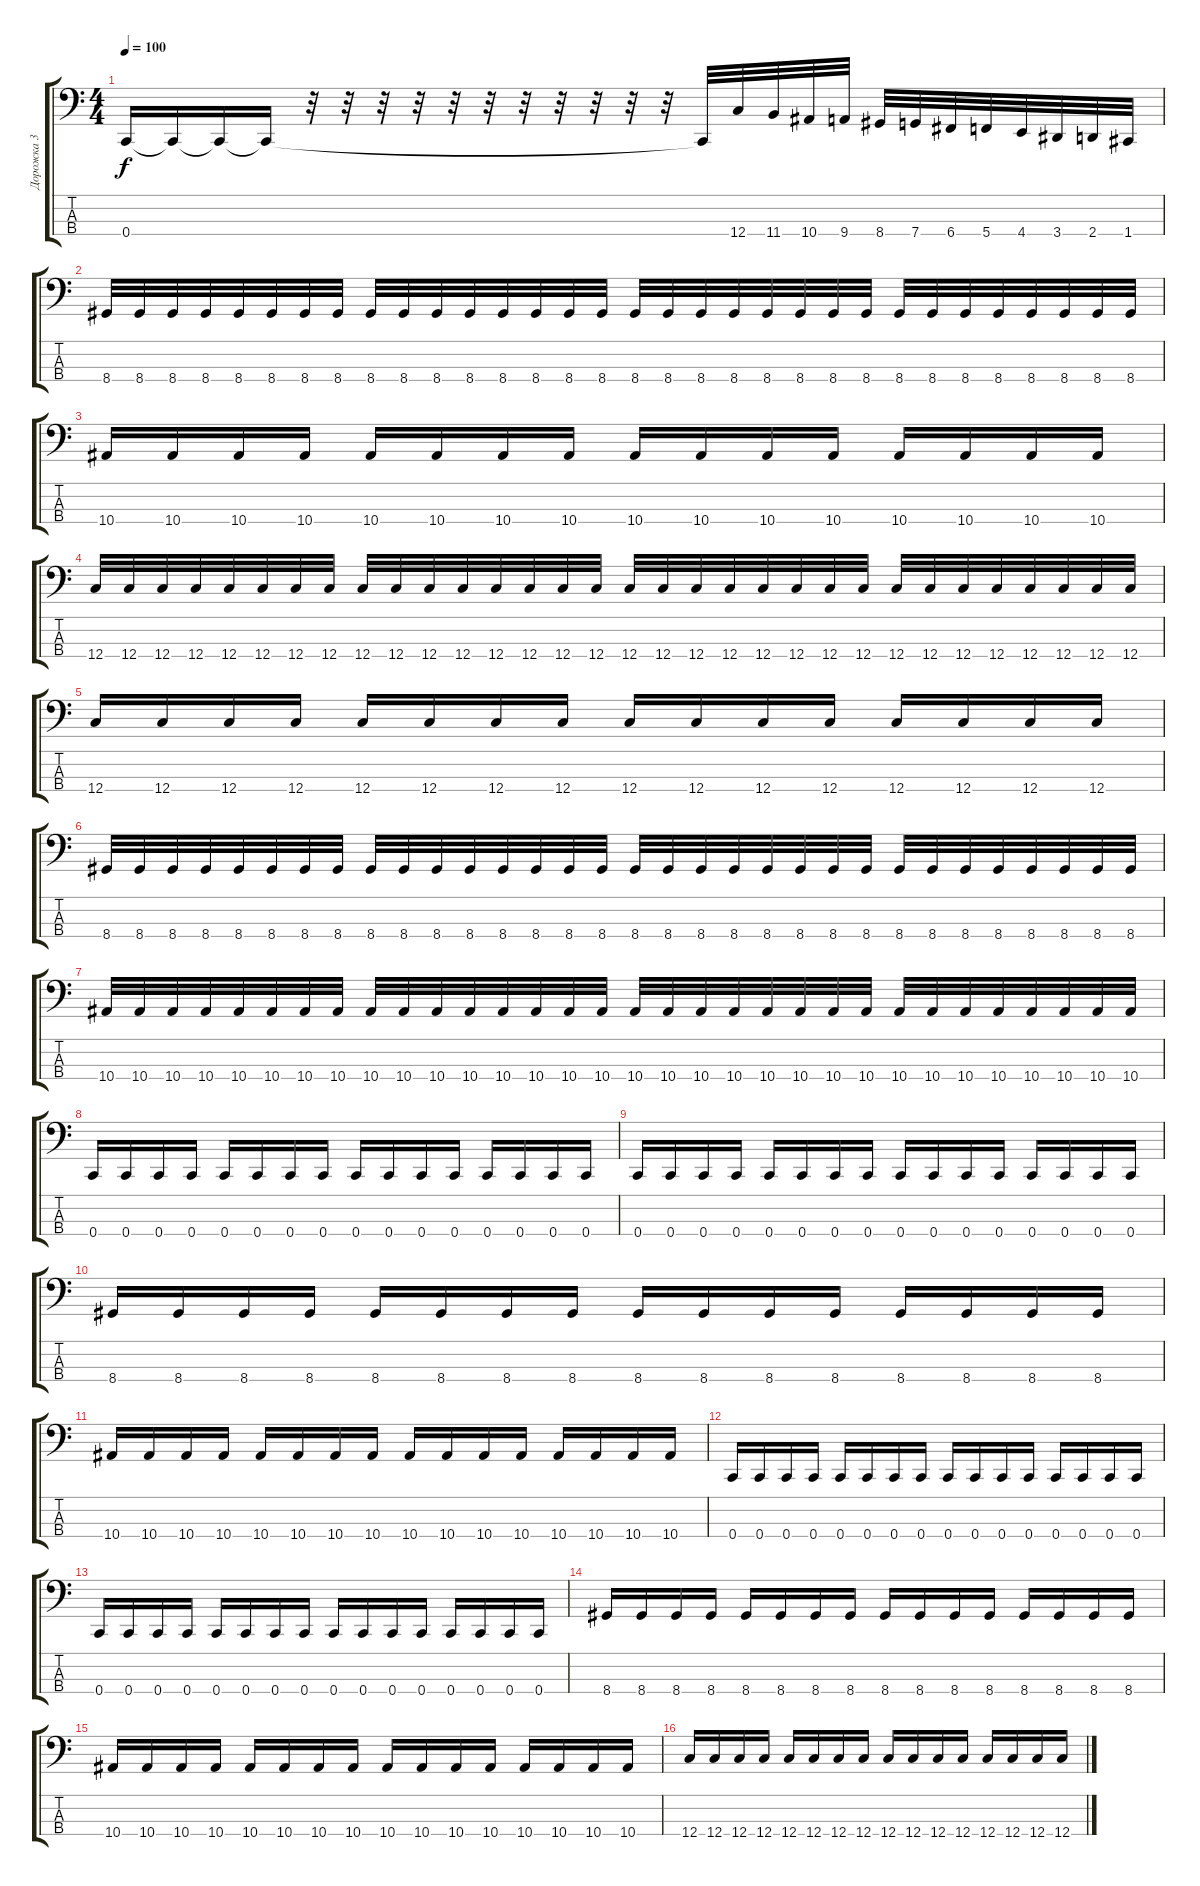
\track ("Дорожка 3" "Дорожка 3") {instrument electricbassfinger}
\staff {score tabs}
\tuning (F2 C2 G1 C1) {hide}
\ts (4 4)
\tempo 100
\clef f4
\ks c
0.4{t}.16{dy f} 0.4{t}.16 0.4{t}.16 0.4{t}.16 r.32 r.32 r.32 r.32 r.32 r.32 r.32 r.32 r.32 r.32 r.32 0.4{t}.32 12.4.32 11.4.32 10.4.32 9.4.32 8.4.32 7.4.32 6.4.32 5.4.32 4.4.32 3.4.32 2.4.32 1.4.32 |
8.4.32 8.4.32 8.4.32 8.4.32 8.4.32 8.4.32 8.4.32 8.4.32 8.4.32 8.4.32 8.4.32 8.4.32 8.4.32 8.4.32 8.4.32 8.4.32 8.4.32 8.4.32 8.4.32 8.4.32 8.4.32 8.4.32 8.4.32 8.4.32 8.4.32 8.4.32 8.4.32 8.4.32 8.4.32 8.4.32 8.4.32 8.4.32 |
10.4.16 10.4.16 10.4.16 10.4.16 10.4.16 10.4.16 10.4.16 10.4.16 10.4.16 10.4.16 10.4.16 10.4.16 10.4.16 10.4.16 10.4.16 10.4.16 |
12.4.32 12.4.32 12.4.32 12.4.32 12.4.32 12.4.32 12.4.32 12.4.32 12.4.32 12.4.32 12.4.32 12.4.32 12.4.32 12.4.32 12.4.32 12.4.32 12.4.32 12.4.32 12.4.32 12.4.32 12.4.32 12.4.32 12.4.32 12.4.32 12.4.32 12.4.32 12.4.32 12.4.32 12.4.32 12.4.32 12.4.32 12.4.32 |
12.4.16 12.4.16 12.4.16 12.4.16 12.4.16 12.4.16 12.4.16 12.4.16 12.4.16 12.4.16 12.4.16 12.4.16 12.4.16 12.4.16 12.4.16 12.4.16 |
8.4.32 8.4.32 8.4.32 8.4.32 8.4.32 8.4.32 8.4.32 8.4.32 8.4.32 8.4.32 8.4.32 8.4.32 8.4.32 8.4.32 8.4.32 8.4.32 8.4.32 8.4.32 8.4.32 8.4.32 8.4.32 8.4.32 8.4.32 8.4.32 8.4.32 8.4.32 8.4.32 8.4.32 8.4.32 8.4.32 8.4.32 8.4.32 |
10.4.32 10.4.32 10.4.32 10.4.32 10.4.32 10.4.32 10.4.32 10.4.32 10.4.32 10.4.32 10.4.32 10.4.32 10.4.32 10.4.32 10.4.32 10.4.32 10.4.32 10.4.32 10.4.32 10.4.32 10.4.32 10.4.32 10.4.32 10.4.32 10.4.32 10.4.32 10.4.32 10.4.32 10.4.32 10.4.32 10.4.32 10.4.32 |
0.4.16 0.4.16 0.4.16 0.4.16 0.4.16 0.4.16 0.4.16 0.4.16 0.4.16 0.4.16 0.4.16 0.4.16 0.4.16 0.4.16 0.4.16 0.4.16 |
0.4.16 0.4.16 0.4.16 0.4.16 0.4.16 0.4.16 0.4.16 0.4.16 0.4.16 0.4.16 0.4.16 0.4.16 0.4.16 0.4.16 0.4.16 0.4.16 |
8.4.16 8.4.16 8.4.16 8.4.16 8.4.16 8.4.16 8.4.16 8.4.16 8.4.16 8.4.16 8.4.16 8.4.16 8.4.16 8.4.16 8.4.16 8.4.16 |
10.4.16 10.4.16 10.4.16 10.4.16 10.4.16 10.4.16 10.4.16 10.4.16 10.4.16 10.4.16 10.4.16 10.4.16 10.4.16 10.4.16 10.4.16 10.4.16 |
0.4.16 0.4.16 0.4.16 0.4.16 0.4.16 0.4.16 0.4.16 0.4.16 0.4.16 0.4.16 0.4.16 0.4.16 0.4.16 0.4.16 0.4.16 0.4.16 |
0.4.16 0.4.16 0.4.16 0.4.16 0.4.16 0.4.16 0.4.16 0.4.16 0.4.16 0.4.16 0.4.16 0.4.16 0.4.16 0.4.16 0.4.16 0.4.16 |
8.4.16 8.4.16 8.4.16 8.4.16 8.4.16 8.4.16 8.4.16 8.4.16 8.4.16 8.4.16 8.4.16 8.4.16 8.4.16 8.4.16 8.4.16 8.4.16 |
10.4.16 10.4.16 10.4.16 10.4.16 10.4.16 10.4.16 10.4.16 10.4.16 10.4.16 10.4.16 10.4.16 10.4.16 10.4.16 10.4.16 10.4.16 10.4.16 |
12.4.16 12.4.16 12.4.16 12.4.16 12.4.16 12.4.16 12.4.16 12.4.16 12.4.16 12.4.16 12.4.16 12.4.16 12.4.16 12.4.16 12.4.16 12.4.16
